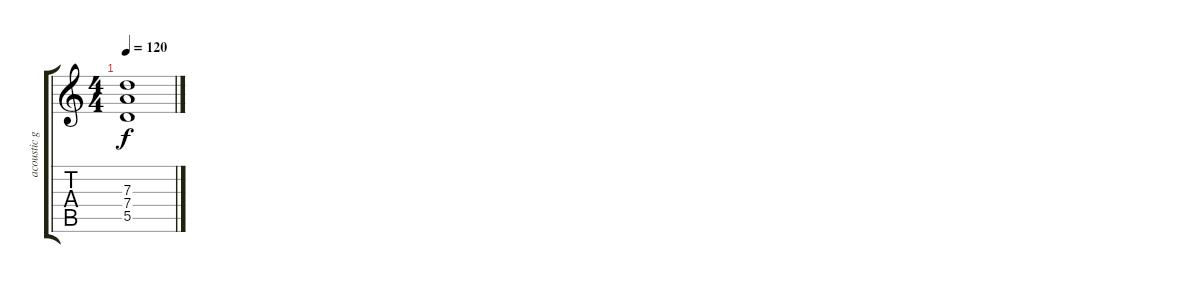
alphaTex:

\track ("acoustic guitar" "acoustic g") {instrument acousticguitarnylon}
\staff {score tabs}
\tuning (E4 B3 G3 D3 A2 E2) {hide}
\ts (4 4)
\tempo 120
\clef g2
\ks c
(7.3{t} 7.4{t} 5.5{t}).1{dy f}
